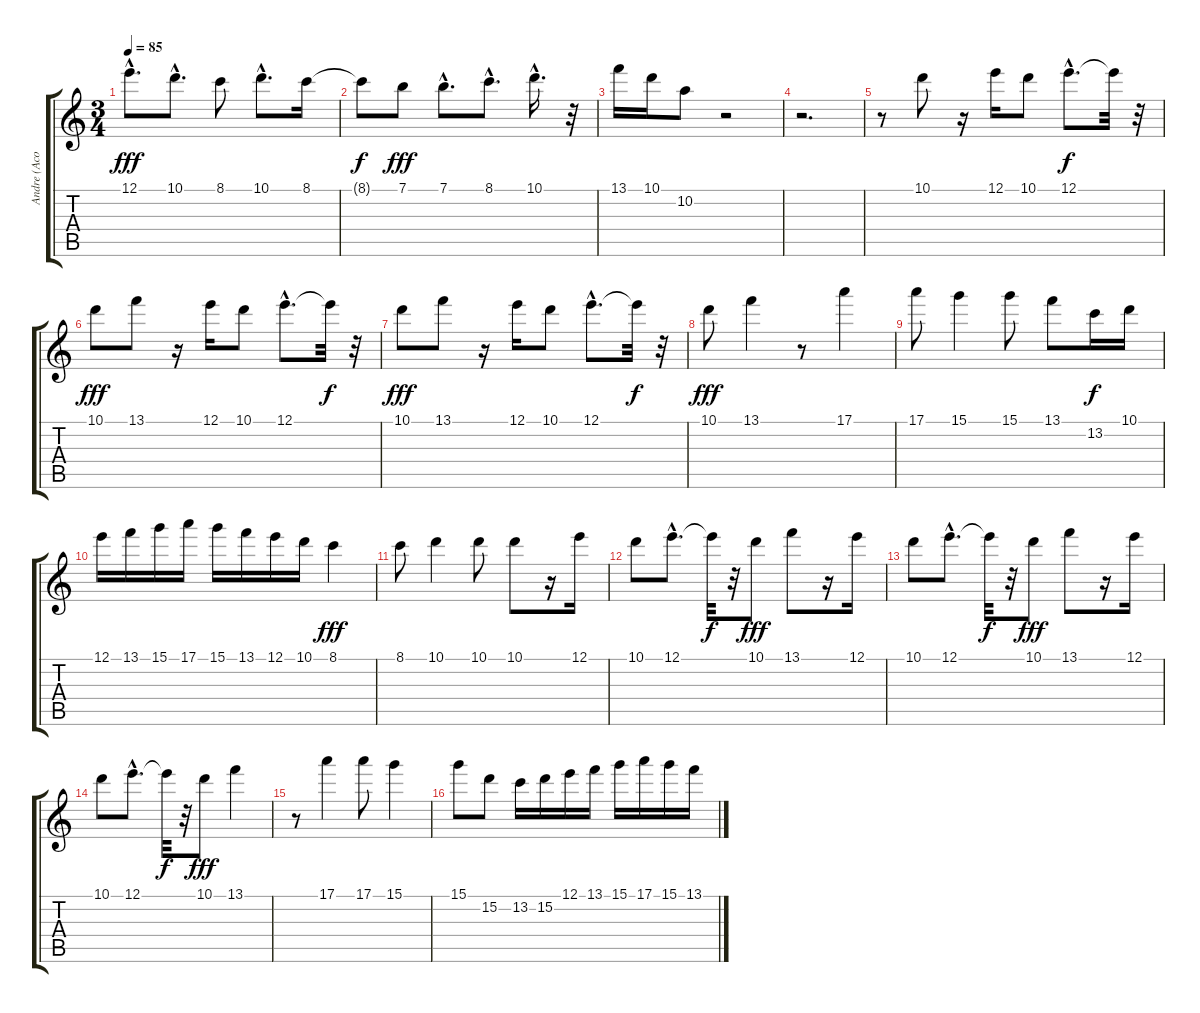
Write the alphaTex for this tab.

\track ("Andre (Acous. Gtr)" "Andre (Aco") {instrument acousticguitarsteel}
\staff {score tabs}
\tuning (E4 B3 G3 D3 A2 E2) {hide}
\ts (3 4)
\tempo 85
\clef g2
\ks c
12.1{hac}.8{d dy fff} 10.1{hac}.8{d} 8.1.8 10.1{hac}.8{d} 8.1.16 |
8.1{t}.8{dy f} 7.1.8{dy fff} 7.1{hac}.8{d} 8.1{hac}.8{d} 10.1{hac}.16{d} r.32 |
13.1.16 10.1.16 10.2.8 r.2 |
r.2{d} |
r.8 10.1.8 r.16 12.1.16 10.1.8 12.1{hac}.8{d dy f} 12.1{t}.32 r.32 |
10.1.8{dy fff} 13.1.8 r.16 12.1.16 10.1.8 12.1{hac}.8{d} 12.1{t}.32{dy f} r.32 |
10.1.8{dy fff} 13.1.8 r.16 12.1.16 10.1.8 12.1{hac}.8{d} 12.1{t}.32{dy f} r.32 |
10.1.8{dy fff} 13.1.4 r.8 17.1.4 |
17.1.8 15.1.4 15.1.8 13.1.8 13.2.16{dy f} 10.1.16 |
12.1.16 13.1.16 15.1.16 17.1.16 15.1.16 13.1.16 12.1.16 10.1.16 8.1.4{dy fff} |
8.1.8 10.1.4 10.1.8 10.1.8 r.16 12.1.16 |
10.1.8 12.1{hac}.8{d} 12.1{t}.32{dy f} r.32 10.1.8{dy fff} 13.1.8 r.16 12.1.16 |
10.1.8 12.1{hac}.8{d} 12.1{t}.32{dy f} r.32 10.1.8{dy fff} 13.1.8 r.16 12.1.16 |
10.1.8 12.1{hac}.8{d} 12.1{t}.32{dy f} r.32 10.1.8{dy fff} 13.1.4 |
r.8 17.1.4 17.1.8 15.1.4 |
15.1.8 15.2.8 13.2.16 15.2.16 12.1.16 13.1.16 15.1.16 17.1.16 15.1.16 13.1.16
